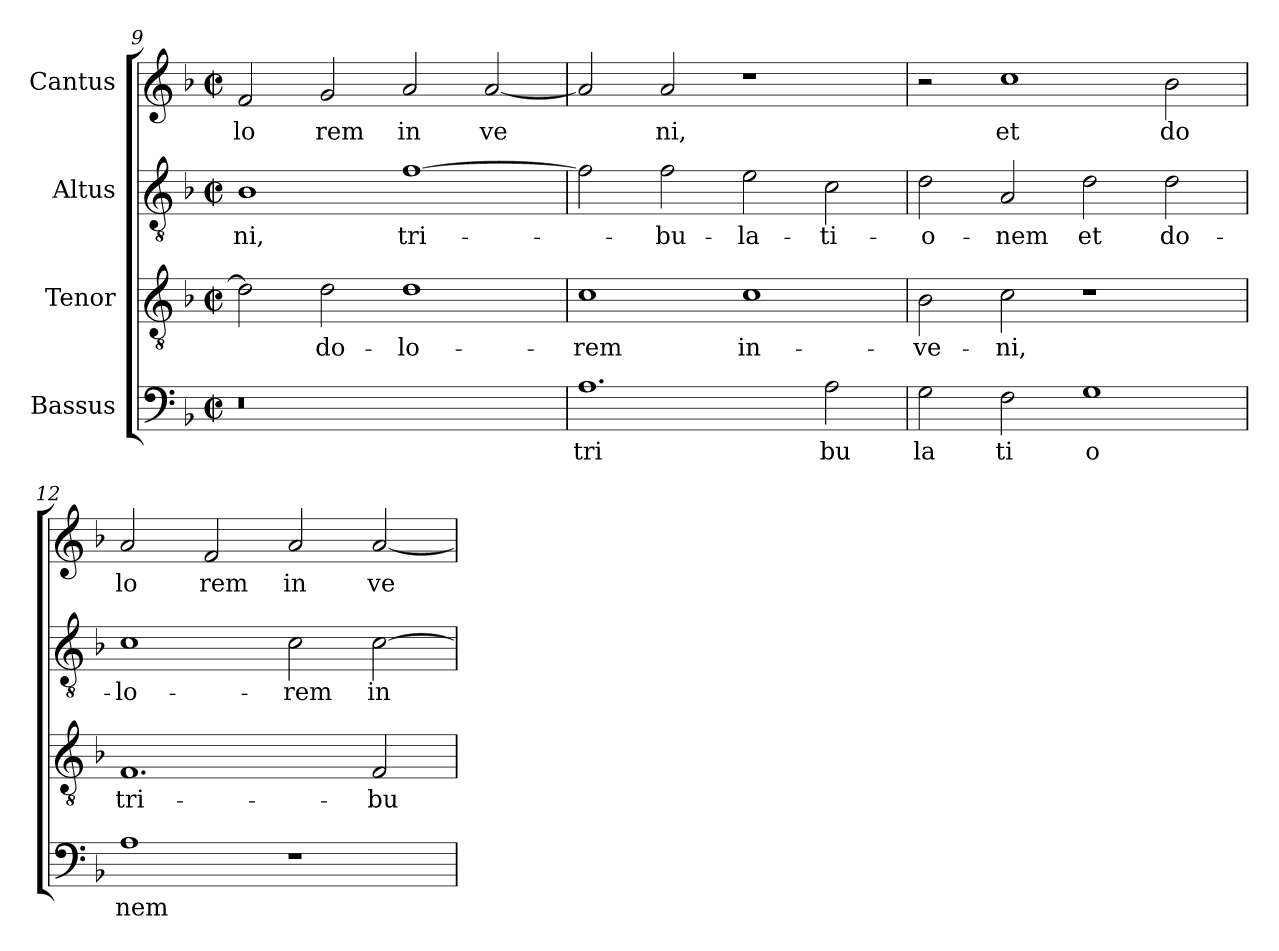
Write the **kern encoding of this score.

**kern	**text	**kern	**text	**kern	**text	**kern	**text
*part4	*part4	*part3	*part3	*part2	*part2	*part1	*part1
*staff4	*staff4	*staff3	*staff3	*staff2	*staff2	*staff1	*staff1
*I"Bassus	*	*I"Tenor	*	*I"Altus	*	*I"Cantus	*
*clefF4	*	*clefGv2	*	*clefGv2	*	*clefG2	*
*k[b-]	*	*k[b-]	*	*k[b-]	*	*k[b-]	*
*F:	*	*F:	*	*F:	*	*F:	*
*M2/2	*	*M2/2	*	*M2/2	*	*M2/2	*
*met(c|)	*	*met(c|)	*	*met(c|)	*	*met(c|)	*
=9	=9	=9	=9	=9	=9	=9	=9
!	!	!	!	!	!LO:LY:b:cj	!	!LO:LY:b:cj
0r	.	2d\]	.	1B-	-ni,	2f/	lo
!	!	!	!LO:LY:b:cj	!	!	!	!LO:LY:b:cj
.	.	2d\	do-	.	.	2g/	rem
!	!	!	!LO:LY:b:cj	!	!LO:LY:b:cj	!	!LO:LY:b:cj
.	.	1d	-lo-	[>1f	tri-	2a/	in
!	!	!	!	!	!	!	!LO:LY:b:cj
.	.	.	.	.	.	[<2a/	ve
=10	=10	=10	=10	=10	=10	=10	=10
!	!LO:LY:b:cj	!	!LO:LY:b:cj	!	!	!	!
1.A	tri	1c	-rem	2f\]	.	2a/]	.
!	!	!	!	!	!LO:LY:b:cj	!	!LO:LY:b:cj
.	.	.	.	2f\	-bu-	2a/	ni,
!	!	!	!LO:LY:b:cj	!	!LO:LY:b:cj	!	!
.	.	1c	in-	2e\	-la-	1r	.
!	!LO:LY:b:cj	!	!	!	!LO:LY:b:cj	!	!
2A\	bu	.	.	2c\	-ti-	.	.
=11	=11	=11	=11	=11	=11	=11	=11
!	!LO:LY:b:cj	!	!LO:LY:b:cj	!	!LO:LY:b:cj	!	!
2G\	la	2B-\	-ve-	2d\	-o-	2r	.
!	!LO:LY:b:cj	!	!LO:LY:b:cj	!	!LO:LY:b:cj	!	!LO:LY:b:cj
2F\	ti	2c\	-ni,	2A/	-nem	1cc	et
!	!LO:LY:b:cj	!	!	!	!LO:LY:b:cj	!	!
1G	o	1r	.	2d\	et	.	.
!	!	!	!	!	!LO:LY:b:cj	!	!LO:LY:b:cj
.	.	.	.	2d\	do-	2b-\	do
=12	=12	=12	=12	=12	=12	=12	=12
!	!LO:LY:b:cj	!	!LO:LY:b:cj	!	!LO:LY:b:cj	!	!LO:LY:b:cj
1A	nem	1.F	tri-	1c	-lo-	2a/	lo
!	!	!	!	!	!	!	!LO:LY:b:cj
.	.	.	.	.	.	2f/	rem
!	!	!	!	!	!LO:LY:b:cj	!	!LO:LY:b:cj
1r	.	.	.	2c\	-rem	2a/	in
!	!	!	!LO:LY:b:cj	!	!LO:LY:b:cj	!	!LO:LY:b:cj
.	.	2F/	-bu-	[>2c\	in-	[<2a/	ve
=	=	=	=	=	=	=	=
*-	*-	*-	*-	*-	*-	*-	*-
